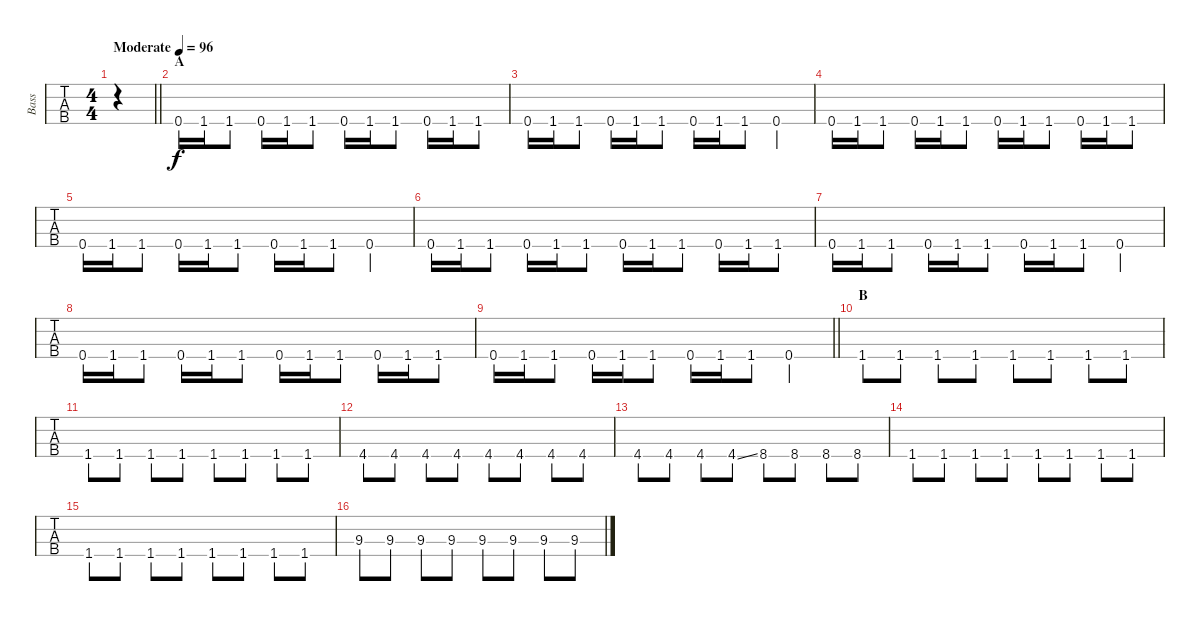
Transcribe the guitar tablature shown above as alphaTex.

\track ("Bass" "Bass") {instrument electricbasspick}
\staff {tabs}
\tuning (G2 D2 A1 D1) {hide}
\ts (4 4)
\tempo (96 "Moderate")
\clef f4
\barLineRight lightlight
\ks c
|
\section ("" "A")
0.4.16 1.4.16 1.4.8 0.4.16 1.4.16 1.4.8 0.4.16 1.4.16 1.4.8 0.4.16 1.4.16 1.4.8 |
0.4.16 1.4.16 1.4.8 0.4.16 1.4.16 1.4.8 0.4.16 1.4.16 1.4.8 0.4.4 |
0.4.16 1.4.16 1.4.8 0.4.16 1.4.16 1.4.8 0.4.16 1.4.16 1.4.8 0.4.16 1.4.16 1.4.8 |
0.4.16 1.4.16 1.4.8 0.4.16 1.4.16 1.4.8 0.4.16 1.4.16 1.4.8 0.4.4 |
0.4.16 1.4.16 1.4.8 0.4.16 1.4.16 1.4.8 0.4.16 1.4.16 1.4.8 0.4.16 1.4.16 1.4.8 |
0.4.16 1.4.16 1.4.8 0.4.16 1.4.16 1.4.8 0.4.16 1.4.16 1.4.8 0.4.4 |
0.4.16 1.4.16 1.4.8 0.4.16 1.4.16 1.4.8 0.4.16 1.4.16 1.4.8 0.4.16 1.4.16 1.4.8 |
\barLineRight lightlight
0.4.16 1.4.16 1.4.8 0.4.16 1.4.16 1.4.8 0.4.16 1.4.16 1.4.8 0.4.4 |
\section ("" "B")
1.4.8 1.4.8 1.4.8 1.4.8 1.4.8 1.4.8 1.4.8 1.4.8 |
1.4.8 1.4.8 1.4.8 1.4.8 1.4.8 1.4.8 1.4.8 1.4.8 |
4.4.8 4.4.8 4.4.8 4.4.8 4.4.8 4.4.8 4.4.8 4.4.8 |
4.4.8 4.4.8 4.4.8 4.4{ss}.8 8.4.8 8.4.8 8.4.8 8.4.8 |
1.4.8 1.4.8 1.4.8 1.4.8 1.4.8 1.4.8 1.4.8 1.4.8 |
1.4.8 1.4.8 1.4.8 1.4.8 1.4.8 1.4.8 1.4.8 1.4.8 |
9.3.8 9.3.8 9.3.8 9.3.8 9.3.8 9.3.8 9.3.8 9.3{ss}.8
